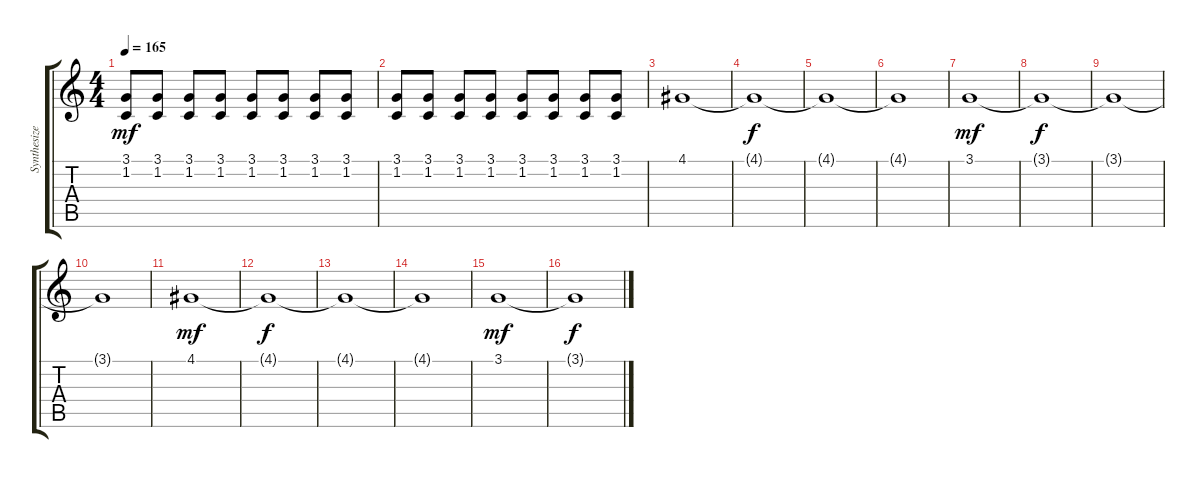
\track ("Synthesizer" "Synthesize") {instrument lead1square}
\staff {score tabs}
\tuning (E4 B3 G3 D3 A2 E2) {hide}
\ts (4 4)
\tempo 165
\clef g2
\ks c
(3.1 1.2).8{dy mf} (3.1 1.2).8 (3.1 1.2).8 (3.1 1.2).8 (3.1 1.2).8 (3.1 1.2).8 (3.1 1.2).8 (3.1 1.2).8 |
(3.1 1.2).8 (3.1 1.2).8 (3.1 1.2).8 (3.1 1.2).8 (3.1 1.2).8 (3.1 1.2).8 (3.1 1.2).8 (3.1 1.2).8 |
4.1.1 |
4.1{t}.1{dy f} |
4.1{t}.1 |
4.1{t}.1 |
3.1.1{dy mf} |
3.1{t}.1{dy f} |
3.1{t}.1 |
3.1{t}.1 |
4.1.1{dy mf} |
4.1{t}.1{dy f} |
4.1{t}.1 |
4.1{t}.1 |
3.1.1{dy mf} |
3.1{t}.1{dy f}
